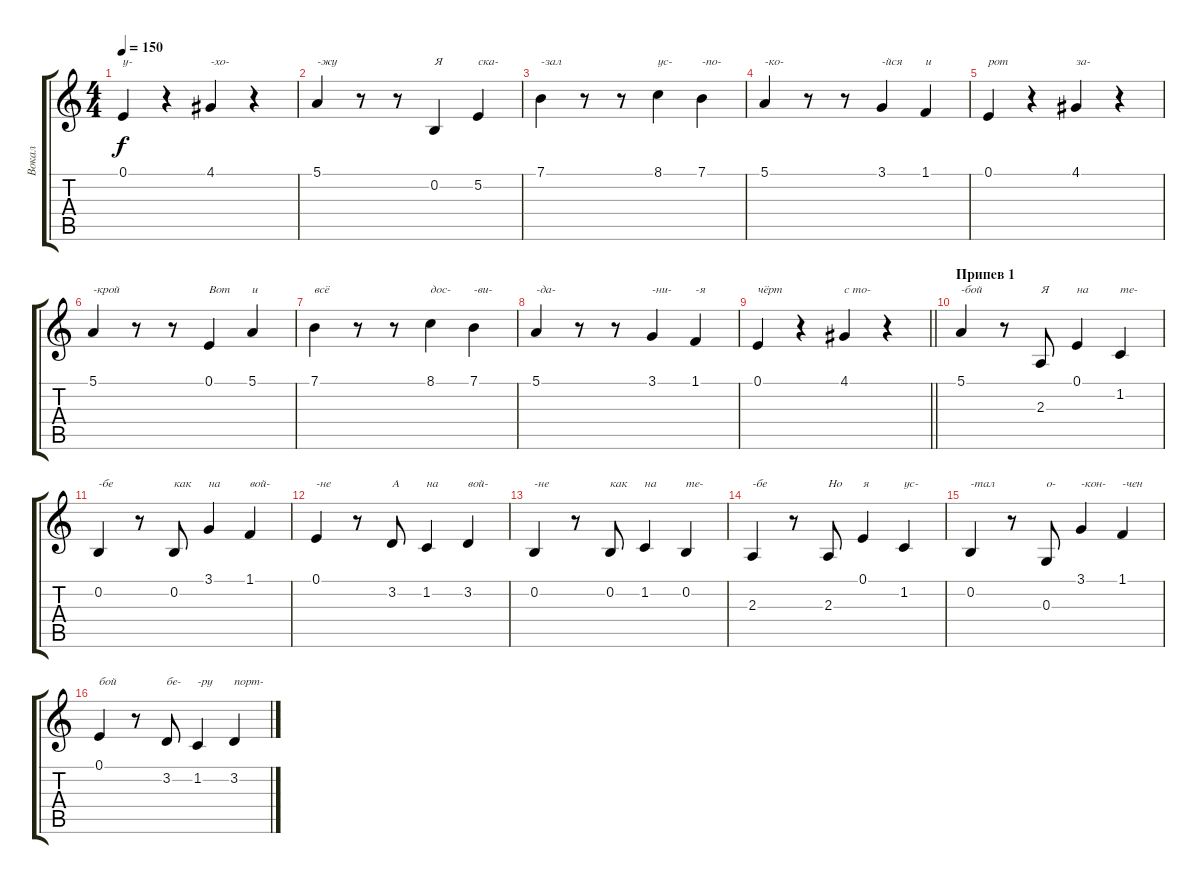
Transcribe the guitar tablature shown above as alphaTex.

\track ("Вокал" "Вокал") {mute instrument acousticgrandpiano}
\staff {score tabs}
\tuning (E4 B3 G3 D3 A2 E2) {hide}
\ts (4 4)
\tempo 150
\clef g2
\ks c
0.1.4{txt "у-" dy f} r.4 4.1.4{txt "-хо-"} r.4 |
5.1.4{txt "-жу"} r.8 r.8 0.2.4{txt "Я"} 5.2.4{txt "ска-"} |
7.1.4{txt "-зал"} r.8 r.8 8.1.4{txt "ус-"} 7.1.4{txt "-по-"} |
5.1.4{txt "-ко-"} r.8 r.8 3.1.4{txt "-йся"} 1.1.4{txt "и"} |
0.1.4{txt "рот"} r.4 4.1.4{txt "за-"} r.4 |
5.1.4{txt "-крой"} r.8 r.8 0.1.4{txt "Вот"} 5.1.4{txt "и"} |
7.1.4{txt "всё"} r.8 r.8 8.1.4{txt "дос-"} 7.1.4{txt "-ви-"} |
5.1.4{txt "-да-"} r.8 r.8 3.1.4{txt "-ни-"} 1.1.4{txt "-я"} |
\barLineRight lightlight
0.1.4{txt "чёрт"} r.4 4.1.4{txt "с то-"} r.4 |
\section ("" "Припев 1")
5.1.4{txt "-бой"} r.8 2.3.8{txt "Я"} 0.1.4{txt "на"} 1.2.4{txt "те-"} |
0.2.4{txt "-бе"} r.8 0.2.8{txt "как"} 3.1.4{txt "на"} 1.1.4{txt "вой-"} |
0.1.4{txt "-не"} r.8 3.2.8{txt "А"} 1.2.4{txt "на"} 3.2.4{txt "вой-"} |
0.2.4{txt "-не"} r.8 0.2.8{txt "как"} 1.2.4{txt "на"} 0.2.4{txt "те-"} |
2.3.4{txt "-бе"} r.8 2.3.8{txt "Но"} 0.1.4{txt "я"} 1.2.4{txt "ус-"} |
0.2.4{txt "-тал"} r.8 0.3.8{txt "о-"} 3.1.4{txt "-кон-"} 1.1.4{txt "-чен"} |
0.1.4{txt "бой"} r.8 3.2.8{txt "бе-"} 1.2.4{txt "-ру"} 3.2.4{txt "порт-"}
